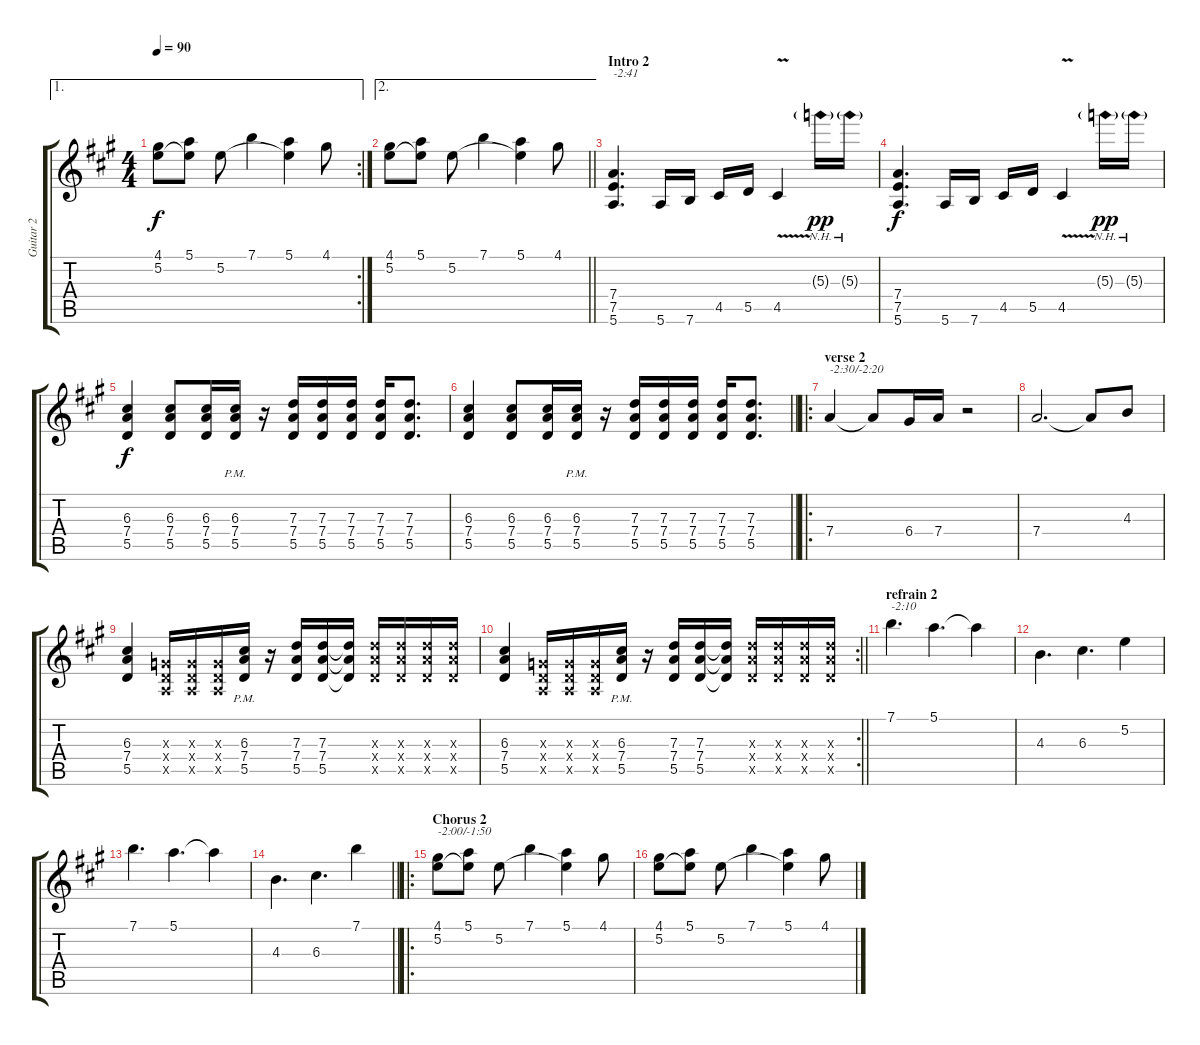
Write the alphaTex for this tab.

\track ("Guitar 2" "Guitar 2") {instrument distortionguitar}
\staff {score tabs}
\tuning (E4 B3 G3 D3 A2 E2) {hide}
\ae 1
\rc 2
\ts (4 4)
\tempo 90
\clef g2
\ks a
(4.1 5.2).8{dy f} (5.1 5.2{t}).8 5.2.8 7.1.4 (5.1 5.2{t}).4 4.1.8 |
\ae 2
\barLineRight lightlight
(4.1 5.2).8 (5.1 5.2{t}).8 5.2.8 7.1.4 (5.1 5.2{t}).4 4.1.8 |
\section ("" "Intro 2")
(7.4 7.5 5.6).4{d txt "-2:41" volume 13} 5.6.16 7.6.16 4.5.16 5.5.16 4.5{v}.4 5.3{nh g}.16{dy pp} 5.3{nh g}.16 |
(7.4 7.5 5.6).4{d dy f} 5.6.16 7.6.16 4.5.16 5.5.16 4.5{v}.4 5.3{nh g}.16{dy pp} 5.3{nh g}.16 |
(6.3 7.4 5.5).4{dy f volume 8} (6.3 7.4 5.5).8 (6.3 7.4 5.5).16 (6.3{pm} 7.4 5.5).16 r.16 (7.3 7.4 5.5).16 (7.3 7.4 5.5).16 (7.3 7.4 5.5).16 (7.3 7.4 5.5).16 (7.3 7.4 5.5).8{d} |
\barLineRight lightlight
(6.3 7.4 5.5).4{volume 8} (6.3 7.4 5.5).8 (6.3 7.4 5.5).16 (6.3{pm} 7.4 5.5).16 r.16 (7.3 7.4 5.5).16 (7.3 7.4 5.5).16 (7.3 7.4 5.5).16 (7.3 7.4 5.5).16 (7.3 7.4 5.5).8{d} |
\ro
\section ("" "verse 2")
7.4.4{txt "-2:30/-2:20"} 7.4{t}.8 6.4.16 7.4.16 r.2 |
7.4.2{d} 7.4{t}.8 4.3.8 |
(6.3 7.4 5.5).4 (0.3{x} 0.4{x} 0.5{x}).16 (0.3{x} 0.4{x} 0.5{x}).16 (0.3{x} 0.4{x} 0.5{x}).16 (6.3{pm} 7.4 5.5).16 r.16 (7.3 7.4 5.5).16 (7.3 7.4 5.5).16 (7.3{t} 7.4{t} 5.5{t}).16 (7.3{x} 7.4{x} 5.5{x}).16 (7.3{x} 7.4{x} 5.5{x}).16 (7.3{x} 7.4{x} 5.5{x}).16 (7.3{x} 7.4{x} 5.5{x}).16 |
\rc 2
\barLineRight lightlight
(6.3 7.4 5.5).4 (0.3{x} 0.4{x} 0.5{x}).16 (0.3{x} 0.4{x} 0.5{x}).16 (0.3{x} 0.4{x} 0.5{x}).16 (6.3{pm} 7.4 5.5).16 r.16 (7.3 7.4 5.5).16 (7.3 7.4 5.5).16 (7.3{t} 7.4{t} 5.5{t}).16 (7.3{x} 7.4{x} 5.5{x}).16 (7.3{x} 7.4{x} 5.5{x}).16 (7.3{x} 7.4{x} 5.5{x}).16 (7.3{x} 7.4{x} 5.5{x}).16 |
\section ("" "refrain 2")
7.1.4{d txt "-2:10" volume 13} 5.1.4{d} 5.1{t}.4 |
4.3.4{d} 6.3.4{d} 5.2.4 |
7.1.4{d} 5.1.4{d} 5.1{t}.4 |
\barLineRight lightlight
4.3.4{d} 6.3.4{d} 7.1.4 |
\ro
\section ("" "Chorus 2")
(4.1 5.2).8{txt "-2:00/-1:50"} (5.1 5.2{t}).8 5.2.8 7.1.4 (5.1 5.2{t}).4 4.1.8 |
(4.1 5.2).8 (5.1 5.2{t}).8 5.2.8 7.1.4 (5.1 5.2{t}).4 4.1.8
